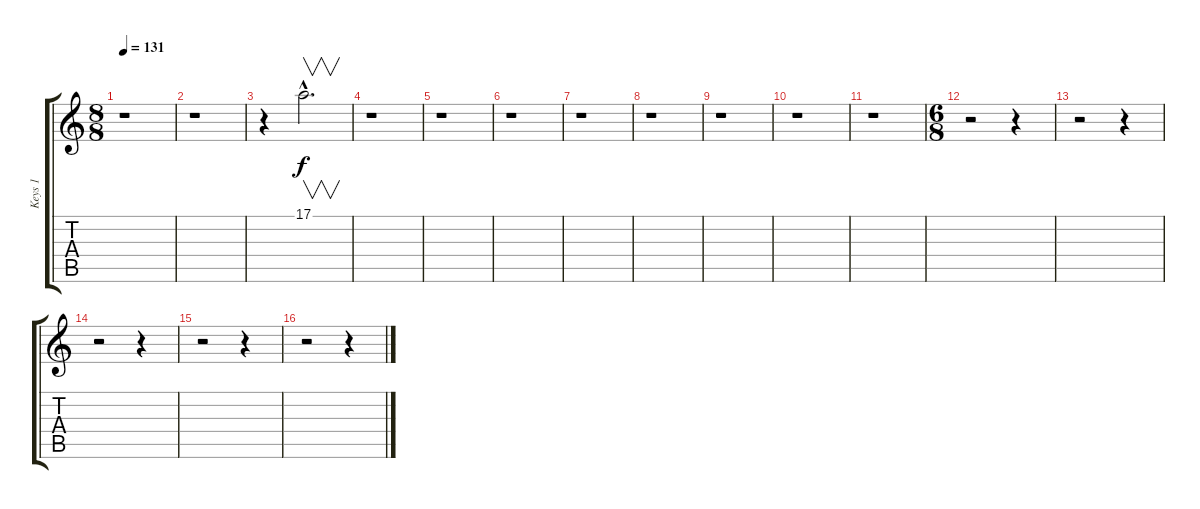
\track ("Keys 1" "Keys 1") {instrument synthstrings1}
\staff {score tabs}
\tuning (E4 B3 G3 D3 A2 E2) {hide}
\ts (8 8)
\tempo 131
\clef g2
\ks c
r.1{dy f} |
r.1 |
r.4 17.1{hac}.2{v d} |
r.1 |
r.1 |
r.1 |
r.1 |
r.1 |
r.1 |
r.1 |
r.1 |
\ts (6 8)
r.2 r.4 |
r.2 r.4 |
r.2 r.4 |
r.2 r.4 |
r.2 r.4
